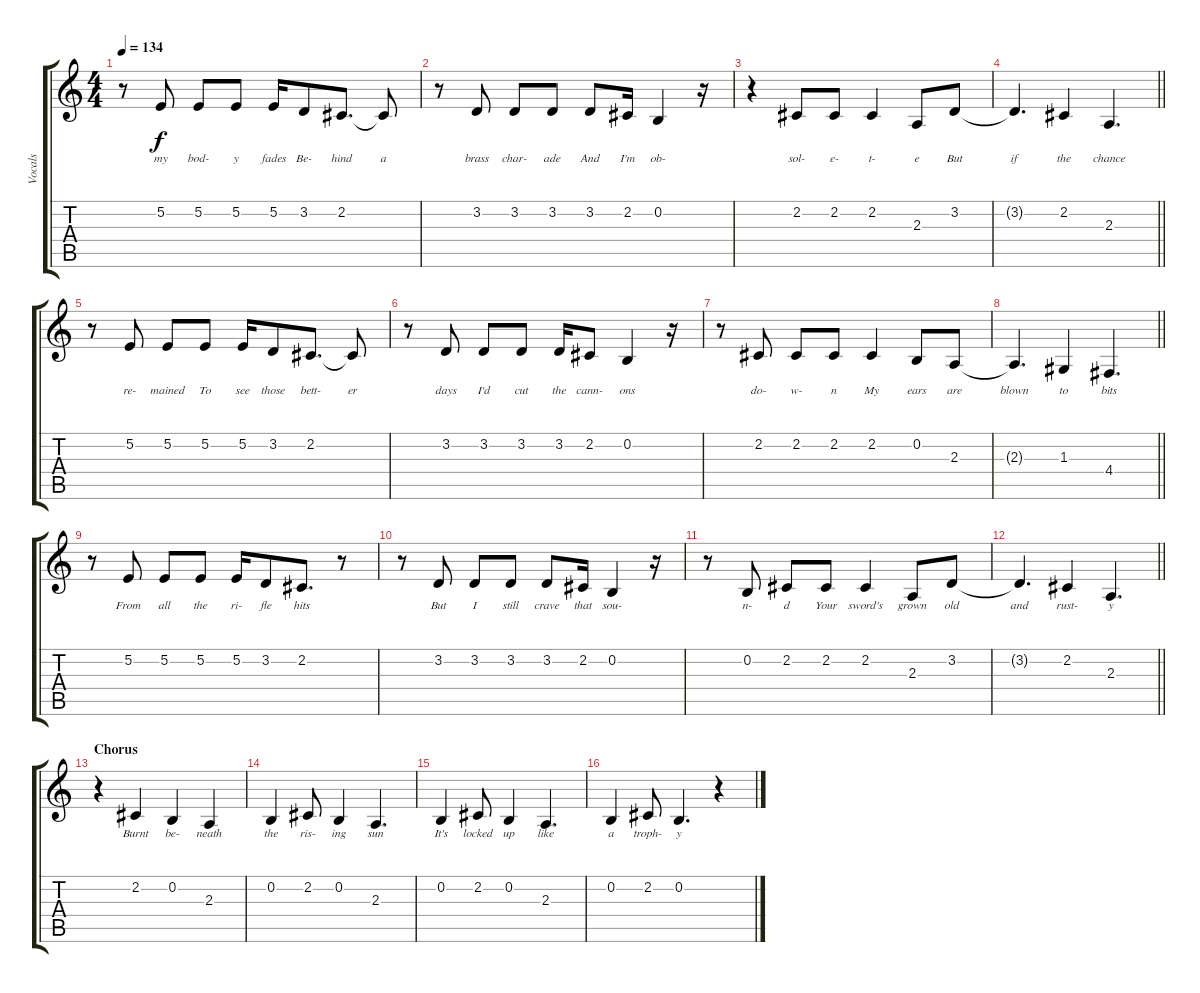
\track ("Vocals" "Vocals") {instrument oboe}
\staff {score tabs}
\tuning (E4 B3 G3 D3 A2 E2) {hide}
\ts (4 4)
\tempo 134
\clef g2
\ks c
r.8{dy f} 5.2.8{lyrics (0 "my") lyrics (1 "") lyrics (2 "") lyrics (3 "") lyrics (4 "")} 5.2.8{lyrics (0 "bod-") lyrics (1 "") lyrics (2 "") lyrics (3 "") lyrics (4 "")} 5.2.8{lyrics (0 "y") lyrics (1 "") lyrics (2 "") lyrics (3 "") lyrics (4 "")} 5.2.16{lyrics (0 "fades") lyrics (1 "") lyrics (2 "") lyrics (3 "") lyrics (4 "")} 3.2.8{lyrics (0 "Be-") lyrics (1 "") lyrics (2 "") lyrics (3 "") lyrics (4 "")} 2.2.8{d lyrics (0 "hind") lyrics (1 "") lyrics (2 "") lyrics (3 "") lyrics (4 "")} 2.2{t}.8{lyrics (0 "a") lyrics (1 "") lyrics (2 "") lyrics (3 "") lyrics (4 "")} |
r.8 3.2.8{lyrics (0 "brass") lyrics (1 "") lyrics (2 "") lyrics (3 "") lyrics (4 "")} 3.2.8{lyrics (0 "char-") lyrics (1 "") lyrics (2 "") lyrics (3 "") lyrics (4 "")} 3.2.8{lyrics (0 "ade") lyrics (1 "") lyrics (2 "") lyrics (3 "") lyrics (4 "")} 3.2.8{lyrics (0 "And") lyrics (1 "") lyrics (2 "") lyrics (3 "") lyrics (4 "")} 2.2.16{lyrics (0 "I'm") lyrics (1 "") lyrics (2 "") lyrics (3 "") lyrics (4 "")} 0.2.4{lyrics (0 "ob-") lyrics (1 "") lyrics (2 "") lyrics (3 "") lyrics (4 "")} r.16 |
r.4 2.2.8{lyrics (0 "sol-") lyrics (1 "") lyrics (2 "") lyrics (3 "") lyrics (4 "")} 2.2.8{lyrics (0 "e-") lyrics (1 "") lyrics (2 "") lyrics (3 "") lyrics (4 "")} 2.2.4{lyrics (0 "t-") lyrics (1 "") lyrics (2 "") lyrics (3 "") lyrics (4 "")} 2.3.8{lyrics (0 "e") lyrics (1 "") lyrics (2 "") lyrics (3 "") lyrics (4 "")} 3.2.8{lyrics (0 "But") lyrics (1 "") lyrics (2 "") lyrics (3 "") lyrics (4 "")} |
\barLineRight lightlight
3.2{t}.4{d lyrics (0 "if") lyrics (1 "") lyrics (2 "") lyrics (3 "") lyrics (4 "")} 2.2.4{lyrics (0 "the") lyrics (1 "") lyrics (2 "") lyrics (3 "") lyrics (4 "")} 2.3.4{d lyrics (0 "chance") lyrics (1 "") lyrics (2 "") lyrics (3 "") lyrics (4 "")} |
r.8 5.2.8{lyrics (0 "re-") lyrics (1 "") lyrics (2 "") lyrics (3 "") lyrics (4 "")} 5.2.8{lyrics (0 "mained") lyrics (1 "") lyrics (2 "") lyrics (3 "") lyrics (4 "")} 5.2.8{lyrics (0 "To") lyrics (1 "") lyrics (2 "") lyrics (3 "") lyrics (4 "")} 5.2.16{lyrics (0 "see") lyrics (1 "") lyrics (2 "") lyrics (3 "") lyrics (4 "")} 3.2.8{lyrics (0 "those") lyrics (1 "") lyrics (2 "") lyrics (3 "") lyrics (4 "")} 2.2.8{d lyrics (0 "bett-") lyrics (1 "") lyrics (2 "") lyrics (3 "") lyrics (4 "")} 2.2{t}.8{lyrics (0 "er") lyrics (1 "") lyrics (2 "") lyrics (3 "") lyrics (4 "")} |
r.8 3.2.8{lyrics (0 "days") lyrics (1 "") lyrics (2 "") lyrics (3 "") lyrics (4 "")} 3.2.8{lyrics (0 "I'd") lyrics (1 "") lyrics (2 "") lyrics (3 "") lyrics (4 "")} 3.2.8{lyrics (0 "cut") lyrics (1 "") lyrics (2 "") lyrics (3 "") lyrics (4 "")} 3.2.16{lyrics (0 "the") lyrics (1 "") lyrics (2 "") lyrics (3 "") lyrics (4 "")} 2.2.8{lyrics (0 "cann-") lyrics (1 "") lyrics (2 "") lyrics (3 "") lyrics (4 "")} 0.2.4{lyrics (0 "ons") lyrics (1 "") lyrics (2 "") lyrics (3 "") lyrics (4 "")} r.16 |
r.8 2.2.8{lyrics (0 "do-") lyrics (1 "") lyrics (2 "") lyrics (3 "") lyrics (4 "")} 2.2.8{lyrics (0 "w-") lyrics (1 "") lyrics (2 "") lyrics (3 "") lyrics (4 "")} 2.2.8{lyrics (0 "n") lyrics (1 "") lyrics (2 "") lyrics (3 "") lyrics (4 "")} 2.2.4{lyrics (0 "My") lyrics (1 "") lyrics (2 "") lyrics (3 "") lyrics (4 "")} 0.2.8{lyrics (0 "ears") lyrics (1 "") lyrics (2 "") lyrics (3 "") lyrics (4 "")} 2.3.8{lyrics (0 "are") lyrics (1 "") lyrics (2 "") lyrics (3 "") lyrics (4 "")} |
\barLineRight lightlight
2.3{t}.4{d lyrics (0 "blown") lyrics (1 "") lyrics (2 "") lyrics (3 "") lyrics (4 "")} 1.3.4{lyrics (0 "to") lyrics (1 "") lyrics (2 "") lyrics (3 "") lyrics (4 "")} 4.4.4{d lyrics (0 "bits") lyrics (1 "") lyrics (2 "") lyrics (3 "") lyrics (4 "")} |
r.8 5.2.8{lyrics (0 "From") lyrics (1 "") lyrics (2 "") lyrics (3 "") lyrics (4 "")} 5.2.8{lyrics (0 "all") lyrics (1 "") lyrics (2 "") lyrics (3 "") lyrics (4 "")} 5.2.8{lyrics (0 "the") lyrics (1 "") lyrics (2 "") lyrics (3 "") lyrics (4 "")} 5.2.16{lyrics (0 "ri-") lyrics (1 "") lyrics (2 "") lyrics (3 "") lyrics (4 "")} 3.2.8{lyrics (0 "fle") lyrics (1 "") lyrics (2 "") lyrics (3 "") lyrics (4 "")} 2.2.8{d lyrics (0 "hits") lyrics (1 "") lyrics (2 "") lyrics (3 "") lyrics (4 "")} r.8 |
r.8 3.2.8{lyrics (0 "But") lyrics (1 "") lyrics (2 "") lyrics (3 "") lyrics (4 "")} 3.2.8{lyrics (0 "I") lyrics (1 "") lyrics (2 "") lyrics (3 "") lyrics (4 "")} 3.2.8{lyrics (0 "still") lyrics (1 "") lyrics (2 "") lyrics (3 "") lyrics (4 "")} 3.2.8{lyrics (0 "crave") lyrics (1 "") lyrics (2 "") lyrics (3 "") lyrics (4 "")} 2.2.16{lyrics (0 "that") lyrics (1 "") lyrics (2 "") lyrics (3 "") lyrics (4 "")} 0.2.4{lyrics (0 "sou-") lyrics (1 "") lyrics (2 "") lyrics (3 "") lyrics (4 "")} r.16 |
r.8 0.2.8{lyrics (0 "n-") lyrics (1 "") lyrics (2 "") lyrics (3 "") lyrics (4 "")} 2.2.8{lyrics (0 "d") lyrics (1 "") lyrics (2 "") lyrics (3 "") lyrics (4 "")} 2.2.8{lyrics (0 "Your") lyrics (1 "") lyrics (2 "") lyrics (3 "") lyrics (4 "")} 2.2.4{lyrics (0 "sword's") lyrics (1 "") lyrics (2 "") lyrics (3 "") lyrics (4 "")} 2.3.8{lyrics (0 "grown") lyrics (1 "") lyrics (2 "") lyrics (3 "") lyrics (4 "")} 3.2.8{lyrics (0 "old") lyrics (1 "") lyrics (2 "") lyrics (3 "") lyrics (4 "")} |
\barLineRight lightlight
3.2{t}.4{d lyrics (0 "and") lyrics (1 "") lyrics (2 "") lyrics (3 "") lyrics (4 "")} 2.2.4{lyrics (0 "rust-") lyrics (1 "") lyrics (2 "") lyrics (3 "") lyrics (4 "")} 2.3.4{d lyrics (0 "y") lyrics (1 "") lyrics (2 "") lyrics (3 "") lyrics (4 "")} |
\section ("" "Chorus")
r.4 2.2.4{lyrics (0 "Burnt") lyrics (1 "") lyrics (2 "") lyrics (3 "") lyrics (4 "")} 0.2.4{lyrics (0 "be-") lyrics (1 "") lyrics (2 "") lyrics (3 "") lyrics (4 "")} 2.3.4{lyrics (0 "neath") lyrics (1 "") lyrics (2 "") lyrics (3 "") lyrics (4 "")} |
0.2.4{lyrics (0 "the") lyrics (1 "") lyrics (2 "") lyrics (3 "") lyrics (4 "")} 2.2.8{lyrics (0 "ris-") lyrics (1 "") lyrics (2 "") lyrics (3 "") lyrics (4 "")} 0.2.4{lyrics (0 "ing") lyrics (1 "") lyrics (2 "") lyrics (3 "") lyrics (4 "")} 2.3.4{d lyrics (0 "sun") lyrics (1 "") lyrics (2 "") lyrics (3 "") lyrics (4 "")} |
0.2.4{lyrics (0 "It's") lyrics (1 "") lyrics (2 "") lyrics (3 "") lyrics (4 "")} 2.2.8{lyrics (0 "locked") lyrics (1 "") lyrics (2 "") lyrics (3 "") lyrics (4 "")} 0.2.4{lyrics (0 "up") lyrics (1 "") lyrics (2 "") lyrics (3 "") lyrics (4 "")} 2.3.4{d lyrics (0 "like") lyrics (1 "") lyrics (2 "") lyrics (3 "") lyrics (4 "")} |
0.2.4{lyrics (0 "a") lyrics (1 "") lyrics (2 "") lyrics (3 "") lyrics (4 "")} 2.2.8{lyrics (0 "troph-") lyrics (1 "") lyrics (2 "") lyrics (3 "") lyrics (4 "")} 0.2.4{d lyrics (0 "y") lyrics (1 "") lyrics (2 "") lyrics (3 "") lyrics (4 "")} r.4
